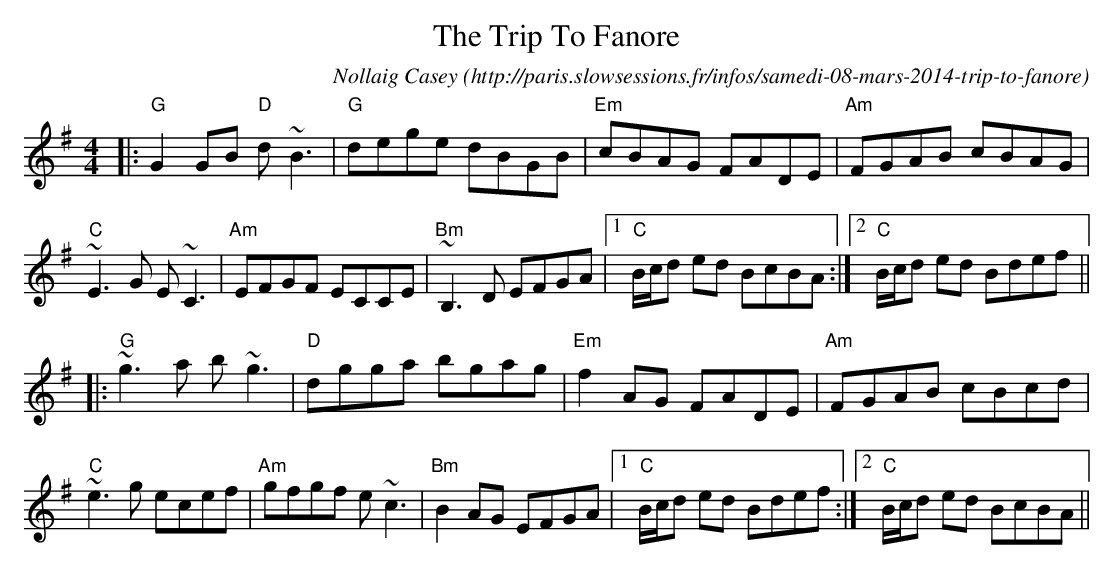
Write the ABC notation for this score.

X:1
T:Trip To Fanore, The
O:http://paris.slowsessions.fr/infos/samedi-08-mars-2014-trip-to-fanore
C:Nollaig Casey
M:4/4
L:1/8
K:Gmaj
|:"G"G2GB "D"d~B3|"G" dege dBGB|"Em"cBAG FADE|"Am"FGAB cBAG|
  "C"~E3G  E~C3|"Am"EFGF ECCE|"Bm"~B,3D EFGA|[1"C"B/c/d ed BcBA:|[2"C"B/c/d ed Bdef||
|:"G" ~g3a b~g3|"D" dgga bgag|"Em"f2AG FADE|"Am"FGAB cBcd|
  "C"~e3g ecef|"Am"gfgf e~c3|"Bm"B2AG EFGA|[1"C"B/c/d ed Bdef:|[2"C"B/c/d ed BcBA||
